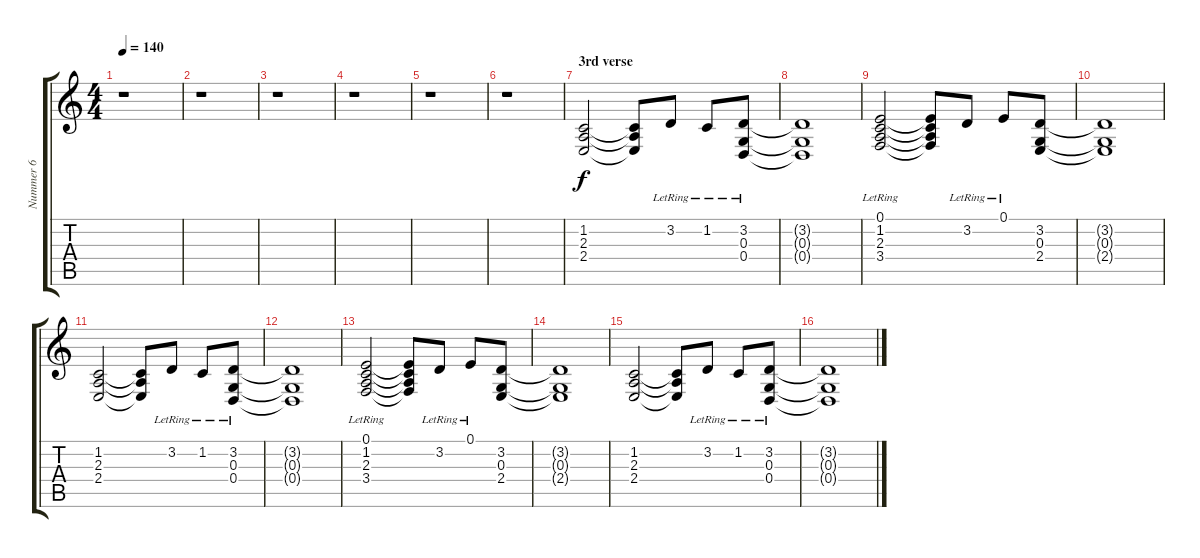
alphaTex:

\track ("Nummer 6" "Nummer 6") {instrument drawbarorgan}
\staff {score tabs}
\tuning (E4 B3 G3 D3 A2 E2) {hide}
\ts (4 4)
\tempo 140
\clef g2
\ks c
r.1{dy f} |
r.1 |
r.1 |
r.1 |
r.1 |
r.1 |
\section ("" "3rd verse")
(1.2 2.3 2.4).2 (1.2{t} 2.3{t} 2.4{t}).8 3.2{lr}.8 1.2{lr}.8 (3.2{lr} 0.3{lr} 0.4{lr}).8 |
(3.2{t} 0.3{t} 0.4{t}).1 |
(0.1{lr} 1.2{lr} 2.3{lr} 3.4{lr}).2 (0.1{t} 1.2{t} 2.3{t} 3.4{t}).8 3.2{lr}.8 0.1{lr}.8 (3.2 0.3 2.4).8 |
(3.2{t} 0.3{t} 2.4{t}).1 |
(1.2 2.3 2.4).2 (1.2{t} 2.3{t} 2.4{t}).8 3.2{lr}.8 1.2{lr}.8 (3.2{lr} 0.3{lr} 0.4{lr}).8 |
(3.2{t} 0.3{t} 0.4{t}).1 |
(0.1{lr} 1.2{lr} 2.3{lr} 3.4{lr}).2 (0.1{t} 1.2{t} 2.3{t} 3.4{t}).8 3.2{lr}.8 0.1{lr}.8 (3.2 0.3 2.4).8 |
(3.2{t} 0.3{t} 2.4{t}).1 |
(1.2 2.3 2.4).2 (1.2{t} 2.3{t} 2.4{t}).8 3.2{lr}.8 1.2{lr}.8 (3.2{lr} 0.3{lr} 0.4{lr}).8 |
(3.2{t} 0.3{t} 0.4{t}).1
